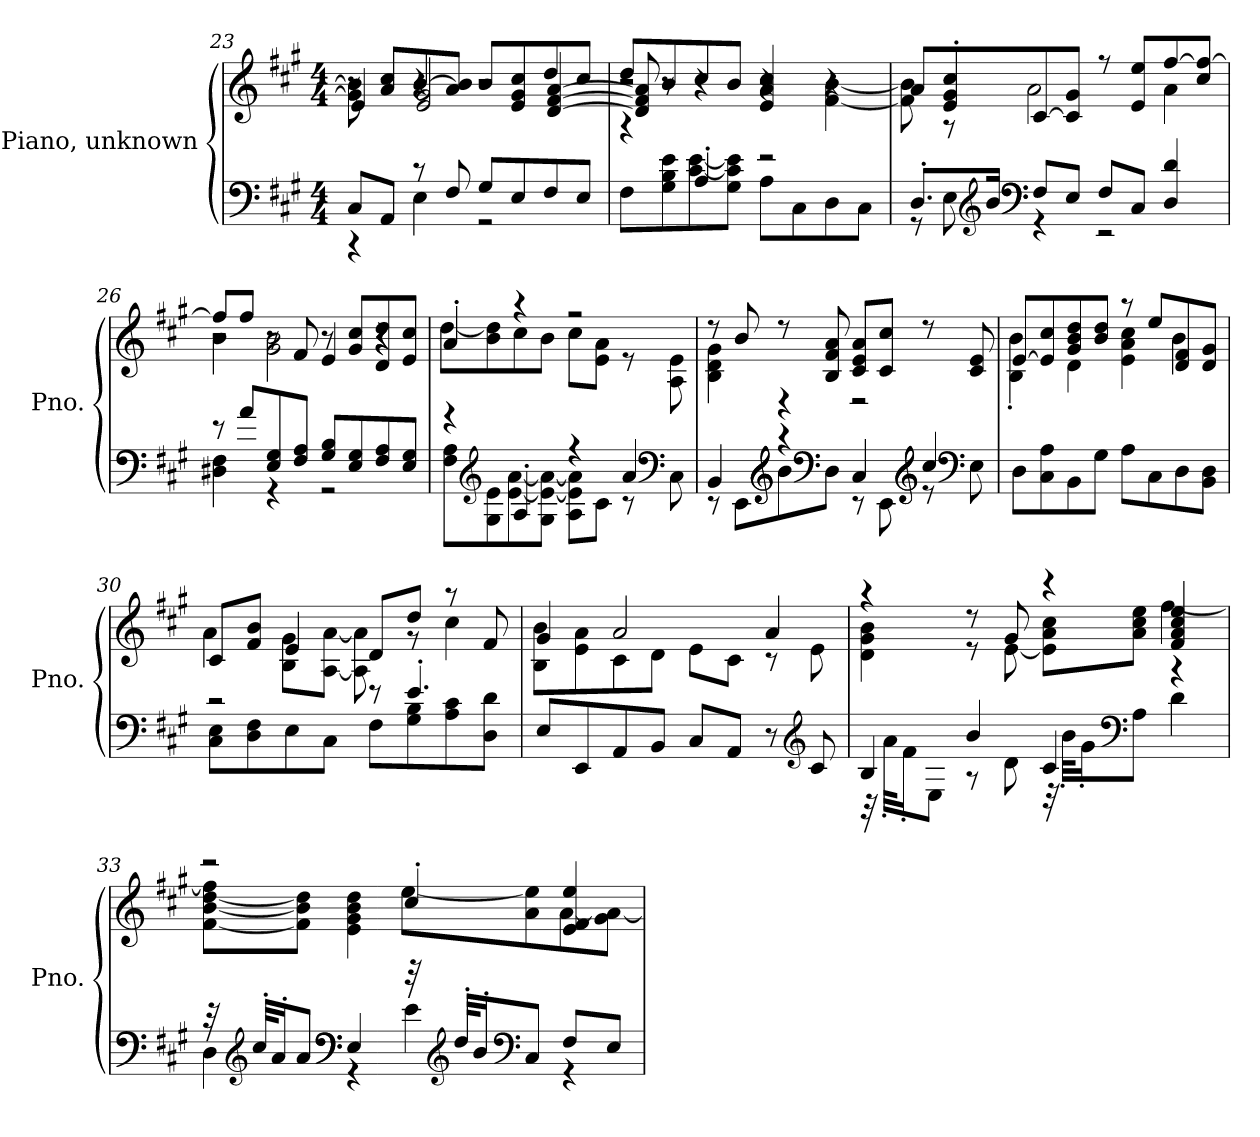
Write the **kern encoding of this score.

**kern	**kern
*part1	*part1
*staff2	*staff1
*I"Piano, unknown	*
*I'Pno.	*
!!LO:LB:g=z
*clefF4	*clefG2
*k[f#c#g#]	*k[f#c#g#]
*M4/4	*M4/4
=23	=23
*^	*^
*	*	*	*^
8C#/L	4r	8r	8g#\] 8b\]	4e/
8AA/J	.	8a/ 8cc#/L	8r	.
8r	4E\	[8b/	4r	2e/ 2g#/
8F#/	.	8a/ 8b/]J	.	.
8G#/L	2r	8b/L	2r	.
8E/	.	8e/ 8g#/ 8cc#/	.	.
8F#/	.	8dd/	.	[4d/ [4f#/ [4a/
8E/J	.	8cc#/J	.	.
=24	=24	=24	=24	=24
4r	8F#\L	8dd/L	2r	8d/] 8f#/] 8a/]
.	8G#\ 8B\ 8e\	8b/	.	8r
4A'/	[8c#\ [8e\	8cc#/	.	4r
.	8G#\ 8c#\] 8e\]J	8b/J	.	.
2r	8A\L	4e/ 4a/ 4cc#/	4r	2r
.	8C#\	.	.	.
.	8D\	4r	[4f#\ [4b\	.
.	8C#\J	.	.	.
*	*	*	*v	*v
=25	=25	=25	=25
8.D'/L	8r	8a/L	8f#\] 8b\]
.	8E\	8e/' 8g#/' 8cc#/'	8r
*clefG2	*	*	*
16b/Jk	.	.	.
*clefF4	*	*	*
8F#/L	4r	[8c#/	2a\
8E/J	.	8c#/] 8g#/J	.
8F#/L	2r	8r	.
8C#/J	.	8e/ 8ee/L	.
4D/ 4d/	.	[8ff#/	4a\
.	.	8cc#/ 8ff#/_J	.
!!LO:LB:g=z
=26	=26	=26	=26
*	*	*	*^
8r	4D#X\ 4F#\	8ff#/L]	4b\	2r
8a/L	.	8ff#/J	.	.
8E/ 8G#/	4r	8r	2g#\ 2b\	.
8F#/ 8A/J	.	8f#/	.	.
8G#/ 8B/L	2r	8r	.	4e/
8E/ 8G#/	.	8g#/ 8cc#/L	.	.
8F#/ 8A/	.	8d/ 8dd/	4r	4r
8E/ 8G#/J	.	8e/ 8cc#/J	.	.
*	*	*	*v	*v
=27	=27	=27	=27
4r	8F#\ 8A\L	4a'/	[8dd\L
*clefG2	*	*	*
.	8G#\ 8e\	.	8b\ 8dd\]
4A'/	[8e\ [8a\	4r	8cc#\
.	8G#\ 8e\_ 8a\_J	.	8b\J
4r	8A\ 8e\] 8a\]L	2r	8cc#\L
.	8c#\J	.	8e\ 8a\J
4a/	8r	.	8r
*clefF4	*	*	*
.	8C#\	.	8A\ 8e\
=28	=28	=28	=28
4BB/	8r	8r	4B\ 4d\ 4g#\
.	8EE\L	8b/	.
*clefG2	*	*	*
4r	8b\	8r	4r
*clefF4	*	*	*
.	8D\J	8B/ 8f#/ 8a/	.
4C#/	8r	8c#/ 8e/ 8a/L	2r
.	8EE\	8c#/ 8cc#/J	.
*clefG2	*	*	*
4cc#/	8r	8r	.
*clefF4	*	*	*
.	8E\	8c#/ 8e/	.
*v	*v	*	*
!!LO:PB:g=z	!!
=29	=29	=29
8D\L	[8e/L	4B\' 4b\'
8C#\ 8A\	8e/] 8cc#/	.
8BB\	8g#/ 8b/ 8dd/	4d\
8G#\J	8b/ 8dd/J	.
8A\L	8r	4e\ 4a\ 4cc#\
8C#\	8ee/L	.
8D\	8d/ 8f#/	4b\
8BB\ 8D\J	8d/ 8g#/J	.
=30	=30	=30
*^	*	*
2r	8C#\ 8E\L	8c#/L	4a\
.	8D\ 8F#\	8f#/ 8b/J	.
.	8E\	4e/	8B\ 8g#\L
.	8C#\J	.	[8A\ [8a\J
8r	8F#\L	8d/L	8A\] 8a\]
4.e'/	8G#\ 8B\	8dd/J	8r
.	8A\ 8c#\	8r	4cc#\
.	8D\ 8d\J	8f#/	.
*v	*v	*	*
=31	=31	=31
8E/L	4g#/	8B\ 8b\L
8EE/	.	8e\ 8a\
8AA/	2a/	8c#\
8BB/J	.	8d\J
8C#/L	.	8e\L
8AA/J	.	8c#\J
8r	4a/	8r
*clefG2	*	*
8c#/	.	8e\
!!LO:LB:g=z	!!
=32	=32	=32
*^	*	*
4B/	32r	4r	4d\ 4g#\ 4b\
.	32a'\KLL	.	.
.	16f#'\J	.	.
.	8E\J	.	.
4b/	8r	8r	8r
.	8d\	8g#/	[8e\
4c#/	32r	4r	8e\] 8a\ 8cc#\L
.	32b'\KLL	.	.
.	16g#'\J	.	.
*clefF4	*	*	*
.	8A\J	.	8a\ 8cc#\ 8ee\J
4r	4d\	4f#/ 4a/ 4cc#/ 4ee/	[4ff#\
=33	=33	=33	=33
32r	4D\	2r	[8f#\ [8b\ [8dd\ 8ff#\]L
*clefG2	*	*	*
32cc#'/KLL	.	.	.
16a'/J	.	.	.
8a/J	.	.	8f#\] 8b\] 8dd\]J
*clefF4	*	*	*
4E/	4r	.	4e\ 4g#\ 4b\ 4dd\
32r	4e\	4cc#'/	[8ee\L
*clefG2	*	*	*
32dd'/KLL	.	.	.
16b'/J	.	.	.
*clefF4	*	*	*
8C#/J	.	.	8a\ 8ee\]
8F#/L	4r	4e/ 4f#/ 4ee/	[8a\
8E/J	.	.	8g#\ 8a\_J
*v	*v	*	*
*	*v	*v
=	=
*-	*-
